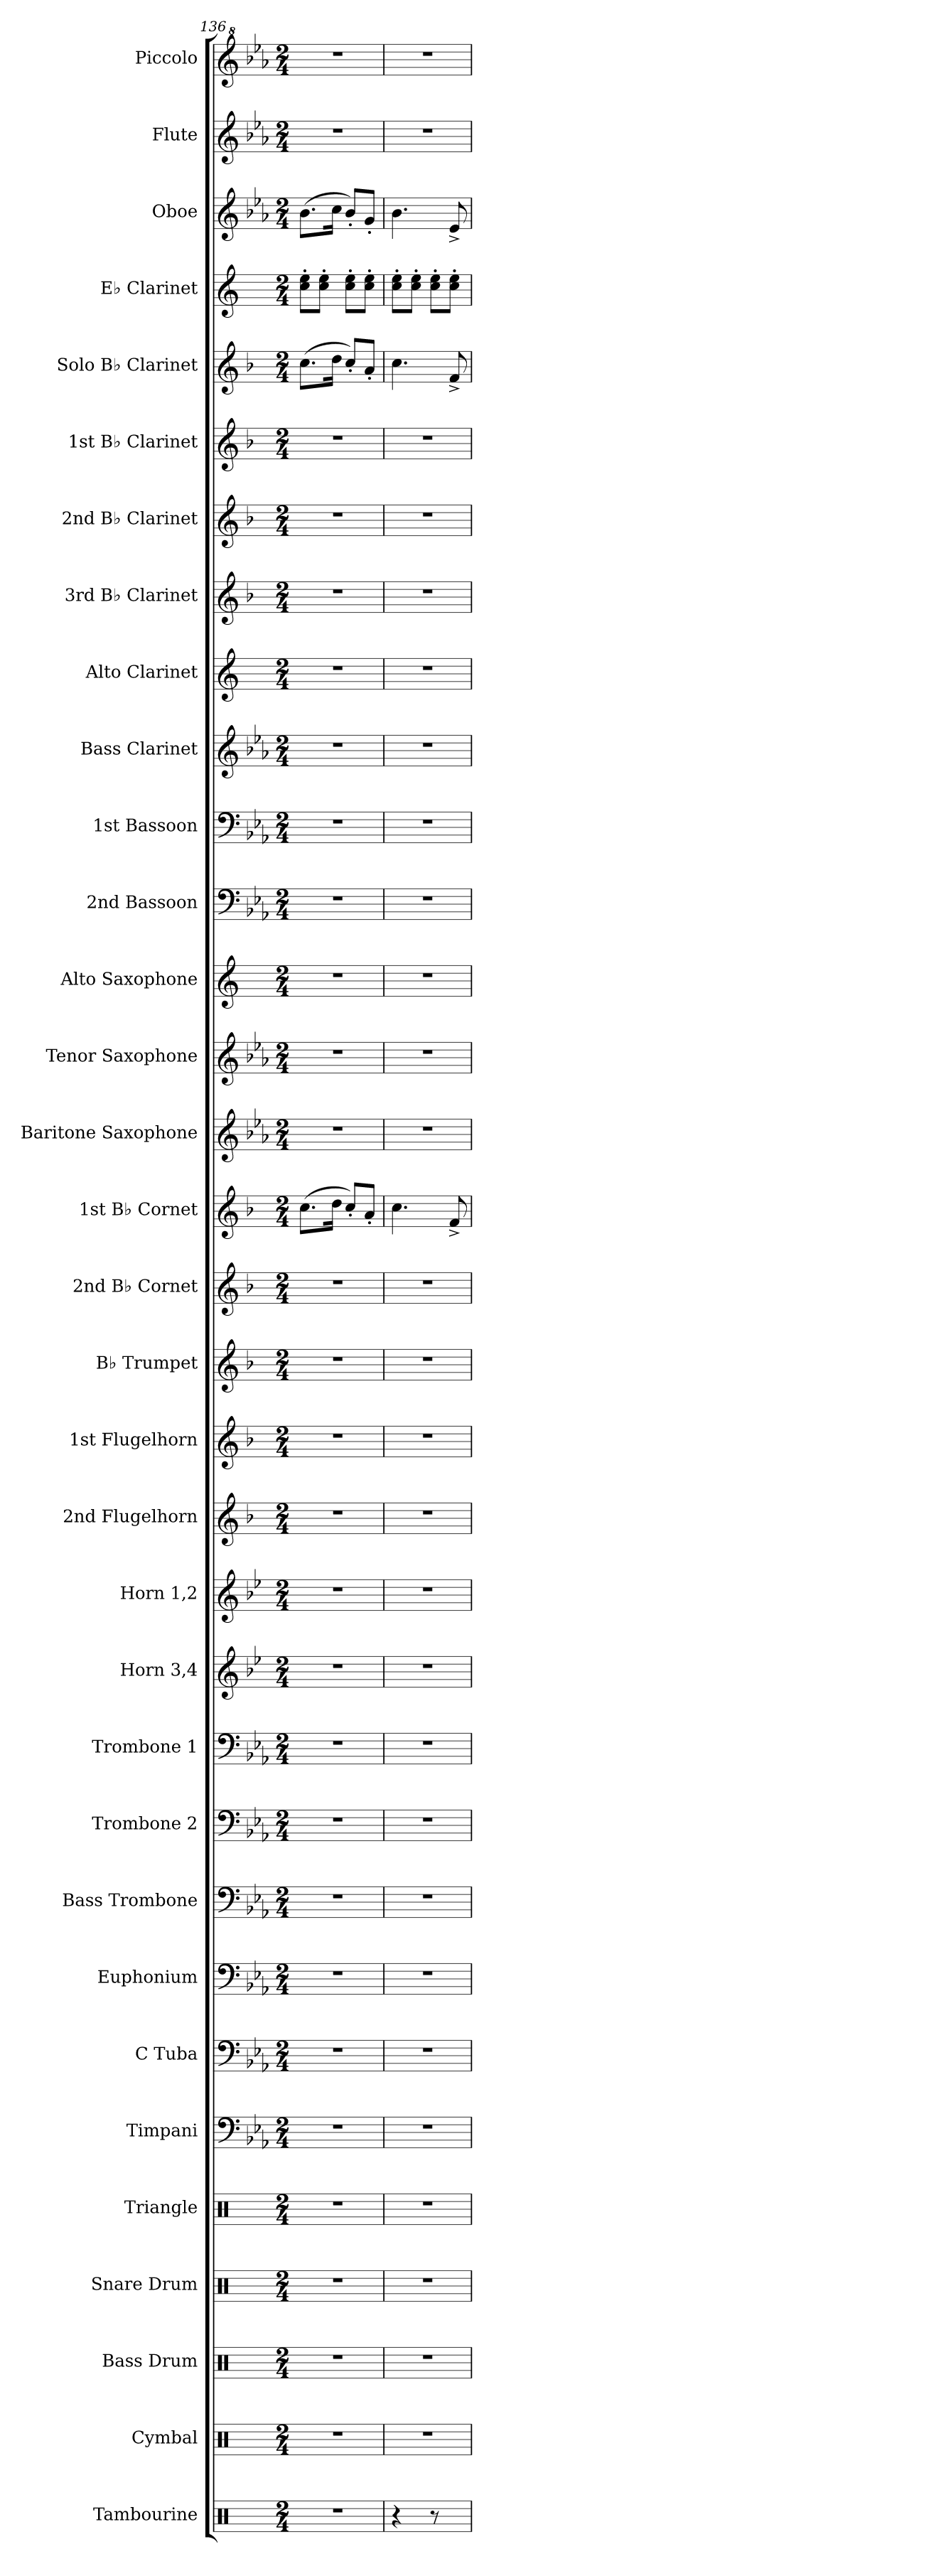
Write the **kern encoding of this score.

**kern	**kern	**kern	**kern	**kern	**kern	**kern	**kern	**kern	**kern	**kern	**kern	**kern	**kern	**kern	**kern	**kern	**kern	**kern	**kern	**kern	**kern	**kern	**kern	**kern	**kern	**kern	**kern	**kern	**kern	**kern	**kern	**kern
*part33	*part32	*part31	*part30	*part29	*part28	*part27	*part26	*part25	*part24	*part23	*part22	*part21	*part20	*part19	*part18	*part17	*part16	*part15	*part14	*part13	*part12	*part11	*part10	*part9	*part8	*part7	*part6	*part5	*part4	*part3	*part2	*part1
*staff33	*staff32	*staff31	*staff30	*staff29	*staff28	*staff27	*staff26	*staff25	*staff24	*staff23	*staff22	*staff21	*staff20	*staff19	*staff18	*staff17	*staff16	*staff15	*staff14	*staff13	*staff12	*staff11	*staff10	*staff9	*staff8	*staff7	*staff6	*staff5	*staff4	*staff3	*staff2	*staff1
*I"Tambourine	*I"Cymbal	*I"Bass Drum	*I"Snare Drum	*I"Triangle	*I"Timpani	*I"C Tuba	*I"Euphonium	*I"Bass Trombone	*I"Trombone 2	*I"Trombone 1	*I"Horn 3,4	*I"Horn 1,2	*I"2nd Flugelhorn	*I"1st Flugelhorn	*I"B♭ Trumpet	*I"2nd B♭ Cornet	*I"1st B♭ Cornet	*I"Baritone Saxophone	*I"Tenor Saxophone	*I"Alto Saxophone	*I"2nd Bassoon	*I"1st Bassoon	*I"Bass Clarinet	*I"Alto Clarinet	*I"3rd B♭ Clarinet	*I"2nd B♭ Clarinet	*I"1st B♭ Clarinet	*I"Solo B♭ Clarinet	*I"E♭ Clarinet	*I"Oboe	*I"Flute	*I"Piccolo
*I'Tamb.	*I'Cym.	*I'B. Dr.	*I'Sn. Dr.	*I'Trgl.	*I'Timp.	*I'C Tu.	*I'Eu.	*I'B. Trb.	*I'Trb. 2	*I'Trb. 1	*I'Hn. 3,4	*I'Hn. 1,2	*I'2nd Flghn.	*I'1st Flghn.	*I'B♭ Tpt.	*I'2nd B♭ Cnt.	*I'1st B♭ Cnt.	*I'Bar. Sax.	*I'T. Sax.	*I'A. Sax.	*I'2nd Bsn.	*I'1st Bsn.	*I'B. Cl.	*I'A. Cl.	*I'3rd B♭ Cl.	*I'2nd B♭ Cl.	*I'1st B♭ Cl.	*I'Solo B♭ Cl.	*I'E♭ Cl.	*I'Ob.	*I'Fl.	*I'Picc.
*clefX	*clefX	*clefX	*clefX	*clefX	*clefF4	*clefF4	*clefF4	*clefF4	*clefF4	*clefF4	*clefG2	*clefG2	*clefG2	*clefG2	*clefG2	*clefG2	*clefG2	*clefG2	*clefG2	*clefG2	*clefF4	*clefF4	*clefG2	*clefG2	*clefG2	*clefG2	*clefG2	*clefG2	*clefG2	*clefG2	*clefG2	*clefG^2
*	*	*	*	*	*	*	*	*	*	*	*ITrd4c7	*ITrd4c7	*ITrd1c2	*ITrd1c2	*ITrd1c2	*ITrd1c2	*ITrd1c2	*ITrd12c21	*ITrd8c14	*ITrd5c9	*	*	*ITrd8c14	*ITrd5c9	*ITrd1c2	*ITrd1c2	*ITrd1c2	*ITrd1c2	*ITrd-2c-3	*	*	*ITrd-7c-12
*k[]	*k[]	*k[]	*k[]	*k[]	*k[b-e-a-]	*k[b-e-a-]	*k[b-e-a-]	*k[b-e-a-]	*k[b-e-a-]	*k[b-e-a-]	*k[b-e-a-]	*k[b-e-a-]	*k[b-e-a-]	*k[b-e-a-]	*k[b-e-a-]	*k[b-e-a-]	*k[b-e-a-]	*k[b-e-a-]	*k[b-e-a-]	*k[b-e-a-]	*k[b-e-a-]	*k[b-e-a-]	*k[b-e-a-]	*k[b-e-a-]	*k[b-e-a-]	*k[b-e-a-]	*k[b-e-a-]	*k[b-e-a-]	*k[b-e-a-]	*k[b-e-a-]	*k[b-e-a-]	*k[b-e-a-]
*C:	*C:	*C:	*C:	*C:	*E-:	*E-:	*E-:	*E-:	*E-:	*E-:	*E-:	*E-:	*E-:	*E-:	*E-:	*E-:	*E-:	*E-:	*E-:	*E-:	*E-:	*E-:	*E-:	*E-:	*E-:	*E-:	*E-:	*E-:	*E-:	*E-:	*E-:	*E-:
*M2/4	*M2/4	*M2/4	*M2/4	*M2/4	*M2/4	*M2/4	*M2/4	*M2/4	*M2/4	*M2/4	*M2/4	*M2/4	*M2/4	*M2/4	*M2/4	*M2/4	*M2/4	*M2/4	*M2/4	*M2/4	*M2/4	*M2/4	*M2/4	*M2/4	*M2/4	*M2/4	*M2/4	*M2/4	*M2/4	*M2/4	*M2/4	*M2/4
=136	=136	=136	=136	=136	=136	=136	=136	=136	=136	=136	=136	=136	=136	=136	=136	=136	=136	=136	=136	=136	=136	=136	=136	=136	=136	=136	=136	=136	=136	=136	=136	=136
2r	2r	2r	2r	2r	2r	2r	2r	2r	2r	2r	2r	2r	2r	2r	2r	2r	(8.b-\L	2r	2r	2r	2r	2r	2r	2r	2r	2r	2r	(8.b-\L	8ee-\' 8gg\'L	(8.b-\L	2r	2r
.	.	.	.	.	.	.	.	.	.	.	.	.	.	.	.	.	.	.	.	.	.	.	.	.	.	.	.	.	8ee-\' 8gg\'J	.	.	.
.	.	.	.	.	.	.	.	.	.	.	.	.	.	.	.	.	16cc\Jk	.	.	.	.	.	.	.	.	.	.	16cc\Jk	.	16cc\Jk	.	.
.	.	.	.	.	.	.	.	.	.	.	.	.	.	.	.	.	8b-'/L)	.	.	.	.	.	.	.	.	.	.	8b-'/L)	8ee-\' 8gg\'L	8b-'/L)	.	.
.	.	.	.	.	.	.	.	.	.	.	.	.	.	.	.	.	8g'/J	.	.	.	.	.	.	.	.	.	.	8g'/J	8ee-\' 8gg\'J	8g'/J	.	.
=137	=137	=137	=137	=137	=137	=137	=137	=137	=137	=137	=137	=137	=137	=137	=137	=137	=137	=137	=137	=137	=137	=137	=137	=137	=137	=137	=137	=137	=137	=137	=137	=137
4r	2r	2r	2r	2r	2r	2r	2r	2r	2r	2r	2r	2r	2r	2r	2r	2r	4.b-\	2r	2r	2r	2r	2r	2r	2r	2r	2r	2r	4.b-\	8ee-\' 8gg\'L	4.b-\	2r	2r
.	.	.	.	.	.	.	.	.	.	.	.	.	.	.	.	.	.	.	.	.	.	.	.	.	.	.	.	.	8ee-\' 8gg\'J	.	.	.
8r	.	.	.	.	.	.	.	.	.	.	.	.	.	.	.	.	.	.	.	.	.	.	.	.	.	.	.	.	8ee-\' 8gg\'L	.	.	.
8R^\	.	.	.	.	.	.	.	.	.	.	.	.	.	.	.	.	8e-^/	.	.	.	.	.	.	.	.	.	.	8e-^/	8ee-\' 8gg\'J	8e-^/	.	.
=	=	=	=	=	=	=	=	=	=	=	=	=	=	=	=	=	=	=	=	=	=	=	=	=	=	=	=	=	=	=	=	=
*-	*-	*-	*-	*-	*-	*-	*-	*-	*-	*-	*-	*-	*-	*-	*-	*-	*-	*-	*-	*-	*-	*-	*-	*-	*-	*-	*-	*-	*-	*-	*-	*-
